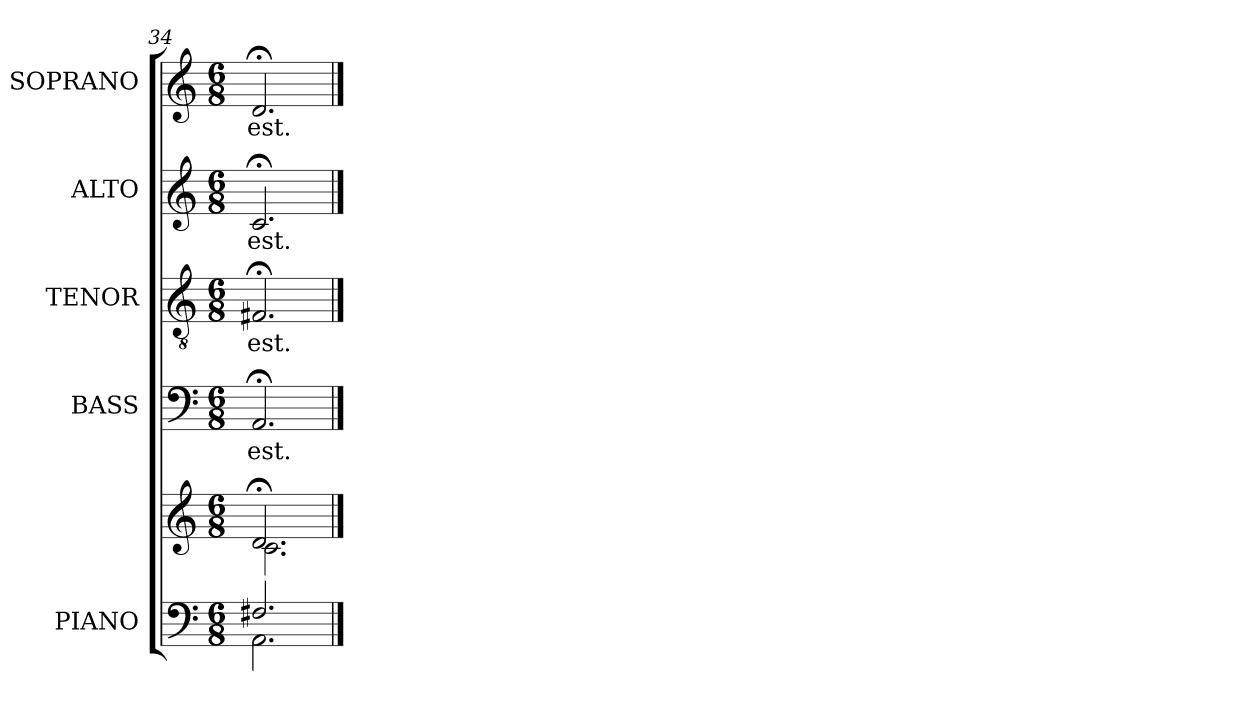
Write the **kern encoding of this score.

**kern	**kern	**kern	**text	**kern	**text	**kern	**text	**kern	**text
*part5	*part5	*part4	*part4	*part3	*part3	*part2	*part2	*part1	*part1
*staff6	*staff5	*staff4	*staff4	*staff3	*staff3	*staff2	*staff2	*staff1	*staff1
*I"PIANO	*	*I"BASS	*	*I"TENOR	*	*I"ALTO	*	*I"SOPRANO	*
*	*	*I'B.	*	*I'T.	*	*I'A.	*	*I'S.	*
*clefF4	*clefG2	*clefF4	*	*clefGv2	*	*clefG2	*	*clefG2	*
*	*	*	*	*ITrd7c12	*	*	*	*	*
*k[]	*k[]	*k[]	*	*k[]	*	*k[]	*	*k[]	*
*C:	*C:	*C:	*	*C:	*	*C:	*	*C:	*
*M6/8	*M6/8	*M6/8	*	*M6/8	*	*M6/8	*	*M6/8	*
=34	=34	=34	=34	=34	=34	=34	=34	=34	=34
*^	*^	*	*	*	*	*	*	*	*
!	!	!	!	!	!LO:LY:b:color=#000000	!	!	!	!	!	!
!	!	!	!	!	!	!	!LO:LY:b:color=#000000	!	!	!	!
!	!	!	!	!	!	!	!	!	!LO:LY:b:color=#000000	!	!
!	!	!	!	!	!	!	!	!	!	!	!LO:LY:b:color=#000000
2.F#Xi/	2.AAi\	2.d;i/	2.ci\	2.AA;i/	est.	2.FF#X;i/	est.	2.c;i/	est.	2.d;i/	est.
*v	*v	*	*	*	*	*	*	*	*	*	*
*	*v	*v	*	*	*	*	*	*	*	*
==	==	==	==	==	==	==	==	==	==
*-	*-	*-	*-	*-	*-	*-	*-	*-	*-
